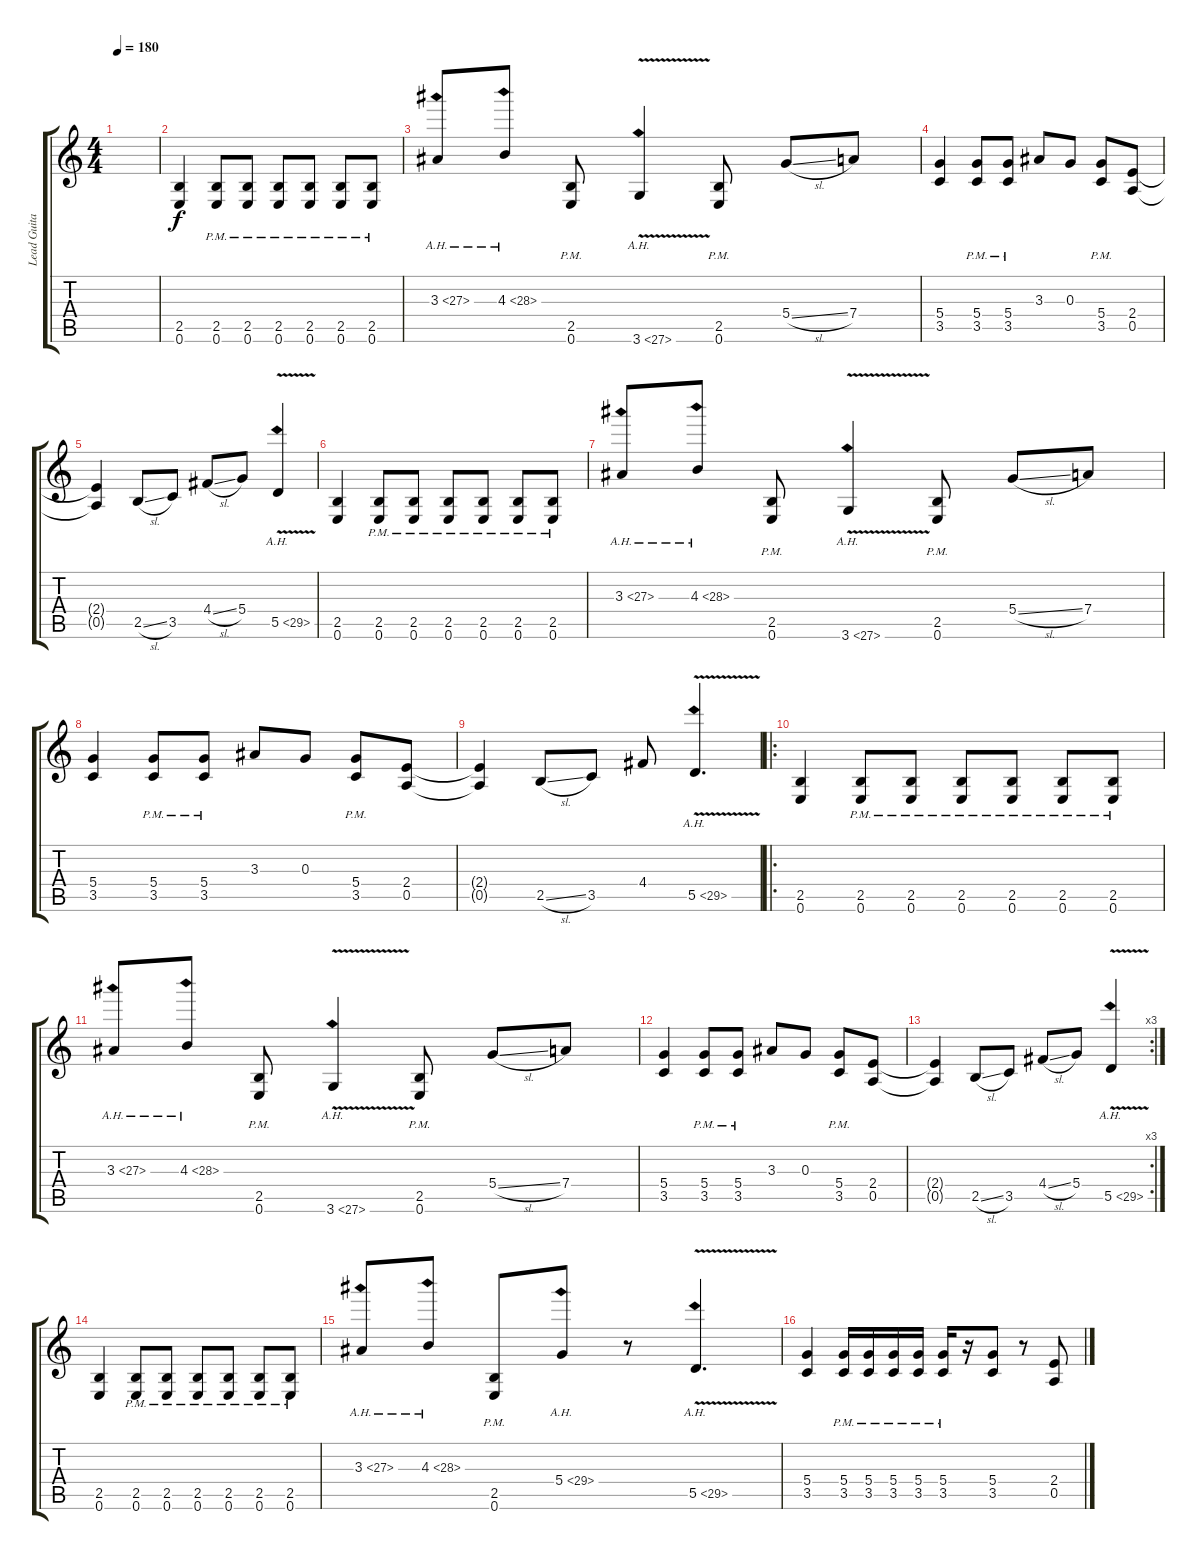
\track ("Lead Guitar" "Lead Guita") {instrument distortionguitar}
\staff {score tabs}
\tuning (E4 B3 G3 D3 A2 E2) {hide}
\ts (4 4)
\tempo 180
\clef g2
\ks c
|
(2.5 0.6).4 (2.5{pm} 0.6{pm}).8 (2.5{pm} 0.6{pm}).8 (2.5{pm} 0.6{pm}).8 (2.5{pm} 0.6{pm}).8 (2.5{pm} 0.6{pm}).8 (2.5{pm} 0.6{pm}).8 |
3.3{ah 24}.8 4.3{ah 24}.8 (2.5{pm} 0.6{pm}).8 3.6{ah 24 v}.4 (2.5{pm} 0.6{pm}).8 5.4{sl}.8 7.4.8 |
(5.4 3.5).4 (5.4{pm} 3.5{pm}).8 (5.4{pm} 3.5{pm}).8 3.3.8 0.3.8 (5.4{pm} 3.5{pm}).8 (2.4 0.5).8 |
(2.4{t} 0.5{t}).4 2.5{sl}.8 3.5.8 4.4{sl}.8 5.4.8 5.5{ah 24 v}.4 |
(2.5 0.6).4 (2.5{pm} 0.6{pm}).8 (2.5{pm} 0.6{pm}).8 (2.5{pm} 0.6{pm}).8 (2.5{pm} 0.6{pm}).8 (2.5{pm} 0.6{pm}).8 (2.5{pm} 0.6{pm}).8 |
3.3{ah 24}.8 4.3{ah 24}.8 (2.5{pm} 0.6{pm}).8 3.6{ah 24 v}.4 (2.5{pm} 0.6{pm}).8 5.4{sl}.8 7.4.8 |
(5.4 3.5).4 (5.4{pm} 3.5{pm}).8 (5.4{pm} 3.5{pm}).8 3.3.8 0.3.8 (5.4{pm} 3.5{pm}).8 (2.4 0.5).8 |
(2.4{t} 0.5{t}).4 2.5{sl}.8 3.5.8 4.4.8 5.5{ah 24 v}.4{d} |
\ro
(2.5 0.6).4 (2.5{pm} 0.6{pm}).8 (2.5{pm} 0.6{pm}).8 (2.5{pm} 0.6{pm}).8 (2.5{pm} 0.6{pm}).8 (2.5{pm} 0.6{pm}).8 (2.5{pm} 0.6{pm}).8 |
3.3{ah 24}.8 4.3{ah 24}.8 (2.5{pm} 0.6{pm}).8 3.6{ah 24 v}.4 (2.5{pm} 0.6{pm}).8 5.4{sl}.8 7.4.8 |
(5.4 3.5).4 (5.4{pm} 3.5{pm}).8 (5.4{pm} 3.5{pm}).8 3.3.8 0.3.8 (5.4{pm} 3.5{pm}).8 (2.4 0.5).8 |
\rc 3
(2.4{t} 0.5{t}).4 2.5{sl}.8 3.5.8 4.4{sl}.8 5.4.8 5.5{ah 24 v}.4 |
(2.5 0.6).4 (2.5{pm} 0.6{pm}).8 (2.5{pm} 0.6{pm}).8 (2.5{pm} 0.6{pm}).8 (2.5{pm} 0.6{pm}).8 (2.5{pm} 0.6{pm}).8 (2.5{pm} 0.6{pm}).8 |
3.3{ah 24}.8 4.3{ah 24}.8 (2.5{pm} 0.6{pm}).8 5.4{ah 24}.8 r.8 5.5{ah 24 v}.4{d} |
(5.4 3.5).4 (5.4{pm} 3.5{pm}).16 (5.4{pm} 3.5{pm}).16 (5.4{pm} 3.5{pm}).16 (5.4{pm} 3.5{pm}).16 (5.4{pm} 3.5{pm}).16 r.16 (5.4 3.5).8 r.8 (2.4 0.5).8
